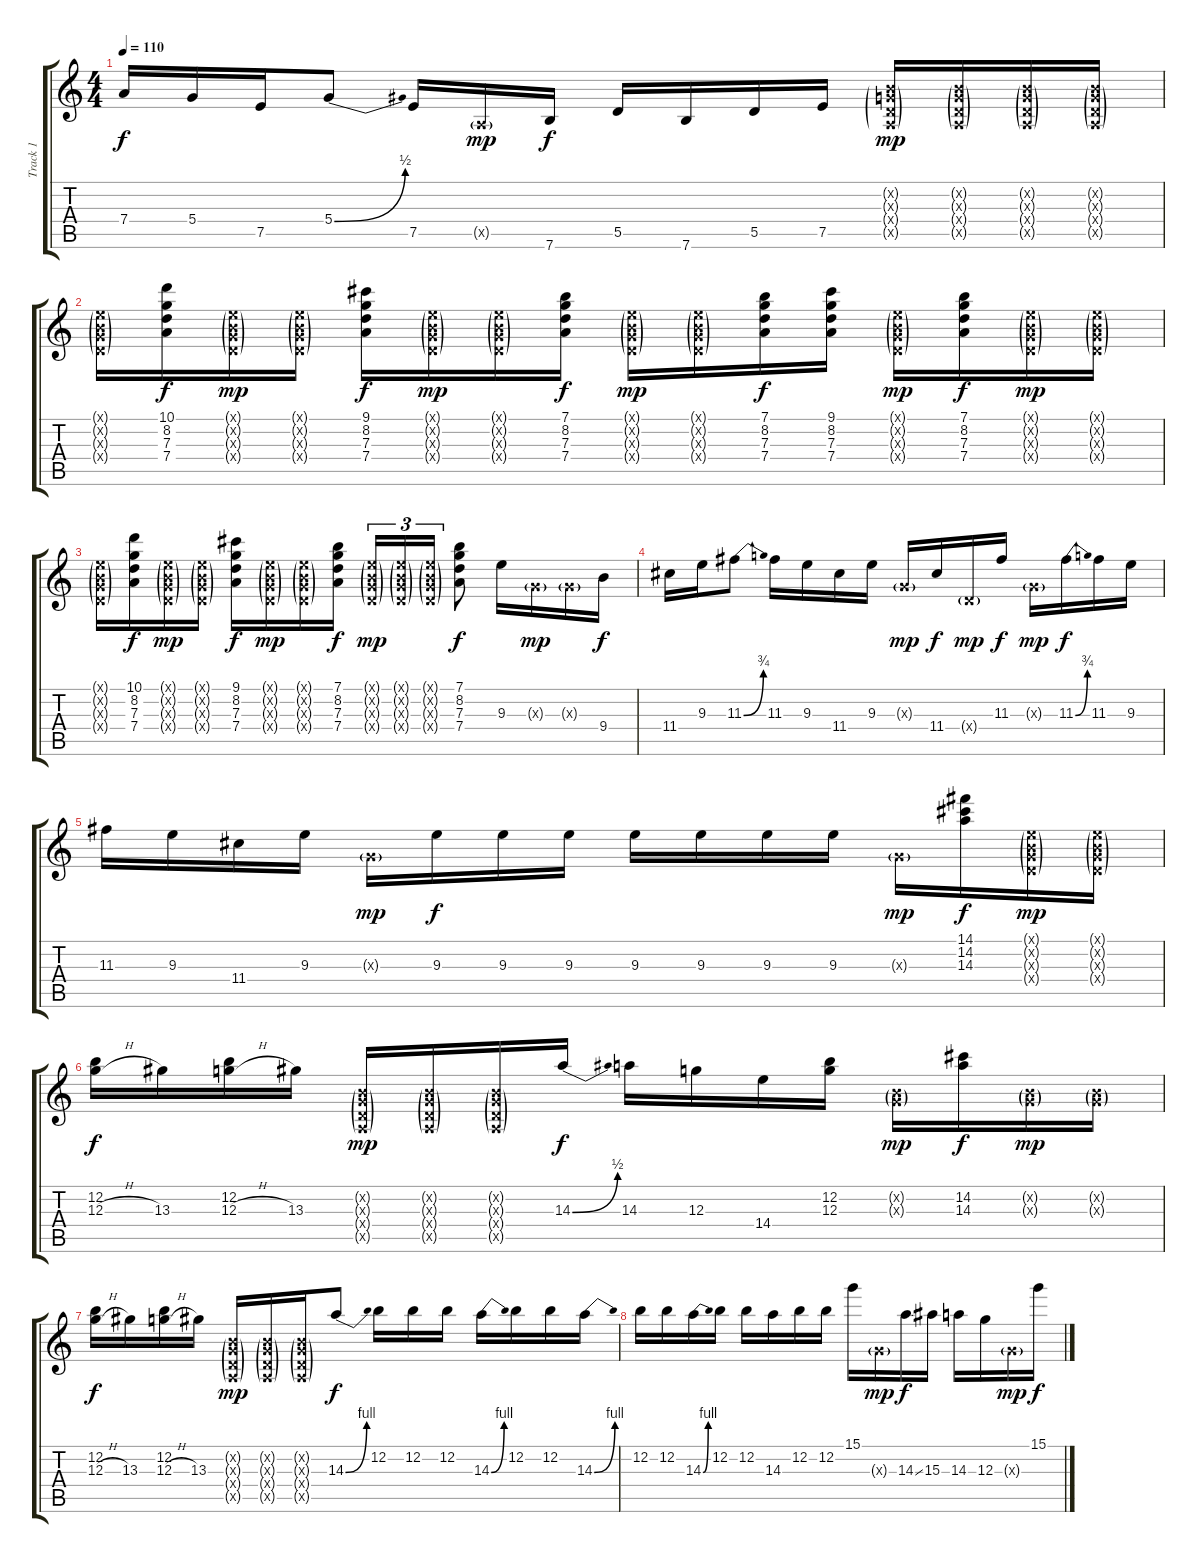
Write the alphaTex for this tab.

\track ("Track 1" "Track 1") {instrument electricguitarjazz}
\staff {score tabs}
\tuning (E4 B3 G3 D3 A2 E2) {hide}
\ts (4 4)
\tempo 110
\clef g2
\ks c
7.4.16{dy f} 5.4.16 7.5.16 5.4{be (bend 0 0 60 2)}.8 7.5.16 0.5{g x}.16{dy mp} 7.6.16{dy f} 5.5.16 7.6.16 5.5.16 7.5.16 (0.2{g x} 0.3{g x} 0.4{g x} 0.5{g x}).16{dy mp} (0.2{g x} 0.3{g x} 0.4{g x} 0.5{g x}).16 (0.2{g x} 0.3{g x} 0.4{g x} 0.5{g x}).16 (0.2{g x} 0.3{g x} 0.4{g x} 0.5{g x}).16 |
(0.1{g x} 0.2{g x} 0.3{g x} 0.4{g x}).16 (10.1 8.2 7.3 7.4).16{dy f} (0.1{g x} 0.2{g x} 0.3{g x} 0.4{g x}).16{dy mp} (0.1{g x} 0.2{g x} 0.3{g x} 0.4{g x}).16 (9.1 8.2 7.3 7.4).16{dy f} (0.1{g x} 0.2{g x} 0.3{g x} 0.4{g x}).16{dy mp} (0.1{g x} 0.2{g x} 0.3{g x} 0.4{g x}).16 (7.1 8.2 7.3 7.4).16{dy f} (0.1{g x} 0.2{g x} 0.3{g x} 0.4{g x}).16{dy mp} (0.1{g x} 0.2{g x} 0.3{g x} 0.4{g x}).16 (7.1 8.2 7.3 7.4).16{dy f} (9.1 8.2 7.3 7.4).16 (0.1{g x} 0.2{g x} 0.3{g x} 0.4{g x}).16{dy mp} (7.1 8.2 7.3 7.4).16{dy f} (0.1{g x} 0.2{g x} 0.3{g x} 0.4{g x}).16{dy mp} (0.1{g x} 0.2{g x} 0.3{g x} 0.4{g x}).16 |
(0.1{g x} 0.2{g x} 0.3{g x} 0.4{g x}).16 (10.1 8.2 7.3 7.4).16{dy f} (0.1{g x} 0.2{g x} 0.3{g x} 0.4{g x}).16{dy mp} (0.1{g x} 0.2{g x} 0.3{g x} 0.4{g x}).16 (9.1 8.2 7.3 7.4).16{dy f} (0.1{g x} 0.2{g x} 0.3{g x} 0.4{g x}).16{dy mp} (0.1{g x} 0.2{g x} 0.3{g x} 0.4{g x}).16 (7.1 8.2 7.3 7.4).16{dy f} (0.1{g x} 0.2{g x} 0.3{g x} 0.4{g x}).16{tu (3 2) dy mp} (0.1{g x} 0.2{g x} 0.3{g x} 0.4{g x}).16{tu (3 2)} (0.1{g x} 0.2{g x} 0.3{g x} 0.4{g x}).16{tu (3 2)} (7.1 8.2 7.3 7.4).8{dy f} 9.3.16 0.3{g x}.16{dy mp} 0.3{g x}.16 9.4.16{dy f} |
11.4.16 9.3.16 11.3{be (bend 0 0 60 3)}.8 11.3.16 9.3.16 11.4.16 9.3.16 0.3{g x}.16{dy mp} 11.4.16{dy f} 0.4{g x}.16{dy mp} 11.3.16{dy f} 0.3{g x}.16{dy mp} 11.3{be (bend 0 0 60 3)}.16{dy f} 11.3.16 9.3.16 |
11.3.16 9.3.16 11.4.16 9.3.16 0.3{g x}.16{dy mp} 9.3.16{dy f} 9.3.16 9.3.16 9.3.16 9.3.16 9.3.16 9.3.16 0.3{g x}.16{dy mp} (14.1 14.2 14.3).16{dy f} (0.1{g x} 0.2{g x} 0.3{g x} 0.4{g x}).16{dy mp} (0.1{g x} 0.2{g x} 0.3{g x} 0.4{g x}).16 |
(12.2 12.3{h}).16{dy f} 13.3.16 (12.2 12.3{h}).16 13.3.16 (0.2{g x} 0.3{g x} 0.4{g x} 0.5{g x}).16{dy mp} (0.2{g x} 0.3{g x} 0.4{g x} 0.5{g x}).16 (0.2{g x} 0.3{g x} 0.4{g x} 0.5{g x}).16 14.3{be (bend 0 0 60 2)}.16{dy f} 14.3.16 12.3.16 14.4.16 (12.2 12.3).16 (0.2{g x} 0.3{g x}).16{dy mp} (14.2 14.3).16{dy f} (0.2{g x} 0.3{g x}).16{dy mp} (0.2{g x} 0.3{g x}).16 |
(12.2 12.3{h}).16{dy f} 13.3.16 (12.2 12.3{h}).16 13.3.16 (0.2{g x} 0.3{g x} 0.4{g x} 0.5{g x}).16{dy mp} (0.2{g x} 0.3{g x} 0.4{g x} 0.5{g x}).16 (0.2{g x} 0.3{g x} 0.4{g x} 0.5{g x}).16 14.3{be (bend 0 0 60 4)}.8{dy f} 12.2.16 12.2.16 12.2.16 14.3{be (bend 0 0 60 4)}.16 12.2.16 12.2.16 14.3{be (bend 0 0 60 4)}.16 |
12.2.16 12.2.16 14.3{be (bend 0 0 60 4)}.16 12.2.16 12.2.16 14.3.16 12.2.16 12.2.16 15.1.16 0.3{g x}.16{dy mp} 14.3{ss}.16{dy f} 15.3.16 14.3.16 12.3.16 0.3{g x}.16{dy mp} 15.1.16{dy f}
